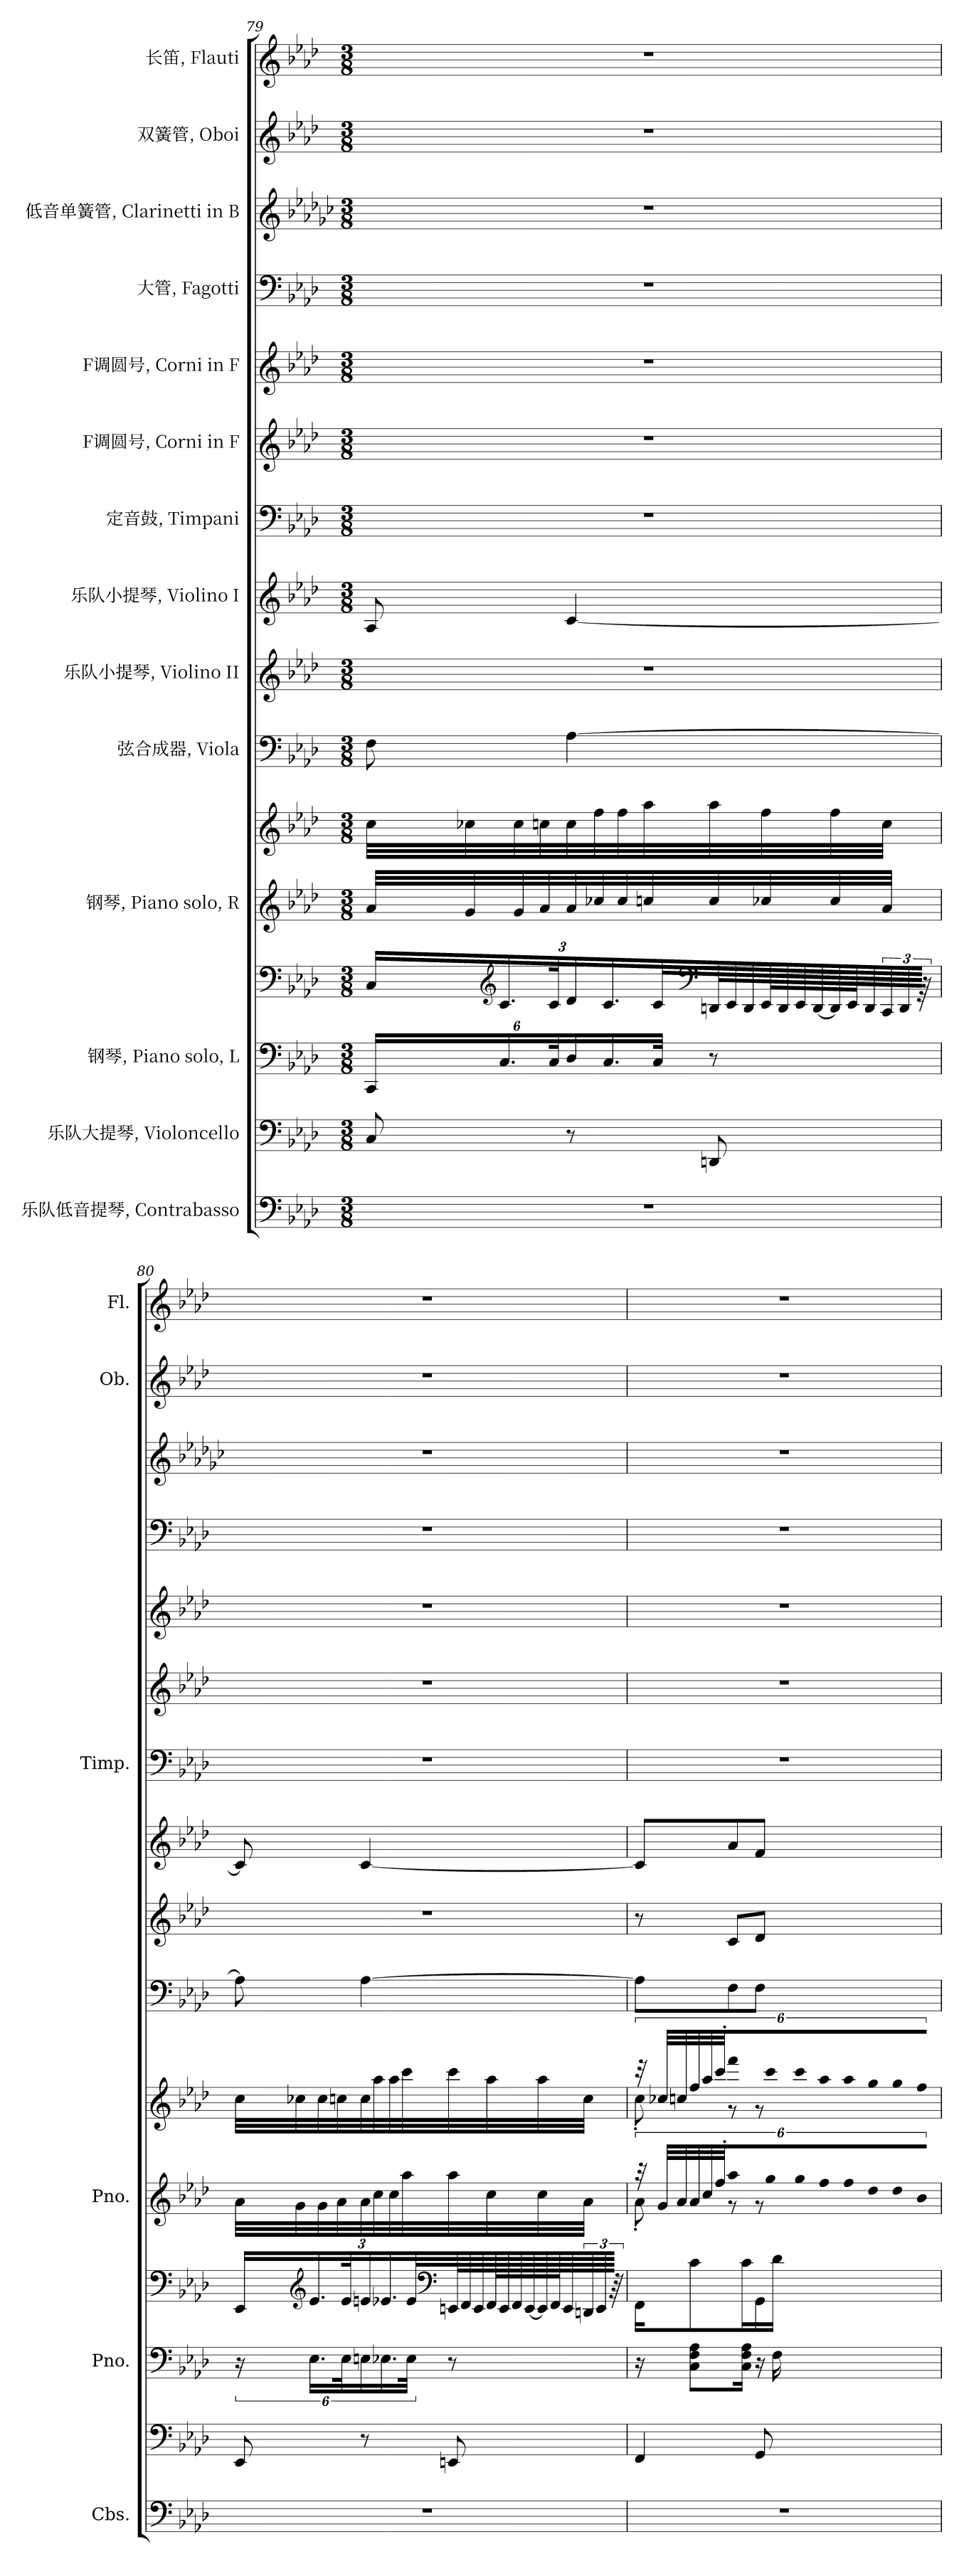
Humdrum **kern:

**kern	**kern	**kern	**kern	**kern	**kern	**kern	**kern	**kern	**kern	**kern	**kern	**kern	**kern	**kern	**kern
*part14	*part13	*part12	*part12	*part11	*part11	*part10	*part9	*part8	*part7	*part6	*part5	*part4	*part3	*part2	*part1
*staff16	*staff15	*staff14	*staff13	*staff12	*staff11	*staff10	*staff9	*staff8	*staff7	*staff6	*staff5	*staff4	*staff3	*staff2	*staff1
*I"乐队低音提琴, Contrabasso	*I"乐队大提琴, Violoncello	*I"钢琴, Piano solo, L	*	*I"钢琴, Piano solo, R	*	*I"弦合成器, Viola	*I"乐队小提琴, Violino II	*I"乐队小提琴, Violino I	*I"定音鼓, Timpani	*I"F调圆号, Corni in F	*I"F调圆号, Corni in F	*I"大管, Fagotti	*I"低音单簧管, Clarinetti in B	*I"双簧管, Oboi	*I"长笛, Flauti
*I'Cbs.	*	*I'Pno.	*	*I'Pno.	*	*	*	*	*I'Timp.	*	*	*	*	*I'Ob.	*I'Fl.
!!LO:PB:g=z
*clefF4	*clefF4	*clefF4	*clefF4	*clefG2	*clefG2	*clefF4	*clefG2	*clefG2	*clefF4	*clefG2	*clefG2	*clefF4	*clefG2	*clefG2	*clefG2
*ITrd7c12	*	*	*	*	*	*	*	*	*	*ITrd4c7	*ITrd4c7	*	*ITrd8c14	*	*
*k[b-e-a-d-]	*k[b-e-a-d-]	*k[b-e-a-d-]	*k[b-e-a-d-]	*k[b-e-a-d-]	*k[b-e-a-d-]	*k[b-e-a-d-]	*k[b-e-a-d-]	*k[b-e-a-d-]	*k[b-e-a-d-]	*k[b-e-a-d-g-]	*k[b-e-a-d-g-]	*k[b-e-a-d-]	*k[b-e-a-d-g-c-]	*k[b-e-a-d-]	*k[b-e-a-d-]
*M3/8	*M3/8	*M3/8	*M3/8	*M3/8	*M3/8	*M3/8	*M3/8	*M3/8	*M3/8	*M3/8	*M3/8	*M3/8	*M3/8	*M3/8	*M3/8
*MM21	*MM21	*MM21	*MM21	*MM21	*MM21	*MM21	*MM21	*MM21	*MM21	*MM21	*MM21	*MM21	*MM21	*MM21	*MM21
*	*	*Xbrackettup	*Xbrackettup	*	*	*	*	*	*	*	*	*	*	*	*
=79	=79	=79	=79	=79	=79	=79	=79	=79	=79	=79	=79	=79	=79	=79	=79
4.r	8C/	24CC/LL	24C/LL	32a-/LLL	32cc\LLL	8F\	4.r	8A-/	4.r	4.r	4.r	4.r	4.r	4.r	4.r
.	.	.	.	32g/	32cc-X\	.	.	.	.	.	.	.	.	.	.
*	*	*	*clefG2	*	*	*	*	*	*	*	*	*	*	*	*
.	.	24.C/	24.c/	.	.	.	.	.	.	.	.	.	.	.	.
.	.	.	.	32g/	32cc-\	.	.	.	.	.	.	.	.	.	.
.	.	.	.	32a-/	32ccn\	.	.	.	.	.	.	.	.	.	.
.	.	48C/K	48c/K	.	.	.	.	.	.	.	.	.	.	.	.
.	8r	24D-/	24d-/	32a-/	32cc\	[4A-\	.	[4c/	.	.	.	.	.	.	.
.	.	.	.	32cc-X/	32ff\	.	.	.	.	.	.	.	.	.	.
.	.	24.C/	24.c/	.	.	.	.	.	.	.	.	.	.	.	.
.	.	.	.	32cc-/	32ff\	.	.	.	.	.	.	.	.	.	.
.	.	.	.	32ccn/	32aa-\	.	.	.	.	.	.	.	.	.	.
.	.	48C/JJk	48c/L	.	.	.	.	.	.	.	.	.	.	.	.
*	*	*	*clefF4	*	*	*	*	*	*	*	*	*	*	*	*
.	8DDn/	8r	96DDn/L	32cc/	32aa-\	.	.	.	.	.	.	.	.	.	.
.	.	.	96EE-/	.	.	.	.	.	.	.	.	.	.	.	.
.	.	.	96DD/	.	.	.	.	.	.	.	.	.	.	.	.
.	.	.	128EE-/L	32cc-X/	32ff\	.	.	.	.	.	.	.	.	.	.
.	.	.	128DD/	.	.	.	.	.	.	.	.	.	.	.	.
.	.	.	128EE-/	.	.	.	.	.	.	.	.	.	.	.	.
.	.	.	[128DD/	.	.	.	.	.	.	.	.	.	.	.	.
.	.	.	128DD/]	32cc-/	32ff\	.	.	.	.	.	.	.	.	.	.
.	.	.	128EE-/J	.	.	.	.	.	.	.	.	.	.	.	.
.	.	.	64DD/	.	.	.	.	.	.	.	.	.	.	.	.
*	*	*	*brackettup	*	*	*	*	*	*	*	*	*	*	*	*
.	.	.	96CC/	32a-/JJJ	32cc\JJJ	.	.	.	.	.	.	.	.	.	.
.	.	.	96DD/JJJJ	.	.	.	.	.	.	.	.	.	.	.	.
.	.	.	96r	.	.	.	.	.	.	.	.	.	.	.	.
!!LO:PB:g=z
=80	=80	=80	=80	=80	=80	=80	=80	=80	=80	=80	=80	=80	=80	=80	=80
*	*	*brackettup	*Xbrackettup	*	*	*	*	*	*	*	*	*	*	*	*
*	*	*	*	*	*	*	*	*	*	*	*	*	*	*	*MM24
4.r	8EE-/	24r	24EE-/LL	32a-\LLL	32cc\LLL	8A-\]	4.r	8c/]	4.r	4.r	4.r	4.r	4.r	4.r	4.r
.	.	.	.	32g\	32cc-X\	.	.	.	.	.	.	.	.	.	.
*	*	*	*clefG2	*	*	*	*	*	*	*	*	*	*	*	*
.	.	24.E-\LL	24.e-/	.	.	.	.	.	.	.	.	.	.	.	.
.	.	.	.	32g\	32cc-\	.	.	.	.	.	.	.	.	.	.
.	.	.	.	32a-\	32ccn\	.	.	.	.	.	.	.	.	.	.
.	.	48E-\K	48e-/K	.	.	.	.	.	.	.	.	.	.	.	.
*	*	*Xbrackettup	*	*	*	*	*	*	*	*	*	*	*	*	*
.	8r	24En\	24en/	32a-\	32cc\	[4A-\	.	[4c/	.	.	.	.	.	.	.
.	.	.	.	32cc\	32aa-\	.	.	.	.	.	.	.	.	.	.
.	.	24.E-X\	24.e-X/	.	.	.	.	.	.	.	.	.	.	.	.
.	.	.	.	32cc\	32aa-\	.	.	.	.	.	.	.	.	.	.
.	.	.	.	32aa-\	32ccc\	.	.	.	.	.	.	.	.	.	.
.	.	48E-\JJk	48e-/L	.	.	.	.	.	.	.	.	.	.	.	.
*	*	*	*clefF4	*	*	*	*	*	*	*	*	*	*	*	*
.	8EEn/	8r	96EEn/L	32aa-\	32ccc\	.	.	.	.	.	.	.	.	.	.
.	.	.	96FF/	.	.	.	.	.	.	.	.	.	.	.	.
.	.	.	96EE/	.	.	.	.	.	.	.	.	.	.	.	.
.	.	.	128FF/L	32cc\	32aa-\	.	.	.	.	.	.	.	.	.	.
.	.	.	128EE/	.	.	.	.	.	.	.	.	.	.	.	.
.	.	.	128FF/	.	.	.	.	.	.	.	.	.	.	.	.
.	.	.	[128EE/	.	.	.	.	.	.	.	.	.	.	.	.
.	.	.	128EE/]	32cc\	32aa-\	.	.	.	.	.	.	.	.	.	.
.	.	.	128FF/J	.	.	.	.	.	.	.	.	.	.	.	.
.	.	.	64EE/	.	.	.	.	.	.	.	.	.	.	.	.
*	*	*	*brackettup	*	*	*	*	*	*	*	*	*	*	*	*
.	.	.	96DDn/	32a-\JJJ	32cc\JJJ	.	.	.	.	.	.	.	.	.	.
.	.	.	96EE/JJJJ	.	.	.	.	.	.	.	.	.	.	.	.
.	.	.	96r	.	.	.	.	.	.	.	.	.	.	.	.
!!LO:PB:g=z
=81	=81	=81	=81	=81	=81	=81	=81	=81	=81	=81	=81	=81	=81	=81	=81
*	*	*	*	*	*	*	*	*	*	*	*	*	*	*	*MM20
*	*	*	*	*^	*^	*	*	*	*	*	*	*	*	*	*
4.r	4FF/	16r	16FF\KL	48r	8a-'\	48r	8cc'\	8A-\L]	8r	8c/L]	4.r	4.r	4.r	4.r	4.r	4.r	4.r
.	.	.	.	48g/LLL	.	48cc-X/LLL	.	.	.	.	.	.	.	.	.	.	.
.	.	.	.	48a-/	.	48ccn/	.	.	.	.	.	.	.	.	.	.	.
*	*	*	*	*Xbrackettup	*	*Xbrackettup	*	*	*	*	*	*	*	*	*	*	*
.	.	8C\ 8F\ 8A-\L	8c\	48a-/	.	48ff/	.	.	.	.	.	.	.	.	.	.	.
.	.	.	.	48cc/	.	48aa-/	.	.	.	.	.	.	.	.	.	.	.
.	.	.	.	48ff'/	.	48ccc'/	.	.	.	.	.	.	.	.	.	.	.
.	.	.	.	32aa-/	8r	32fff/	8r	8F\	8c/L	8a-/	.	.	.	.	.	.	.
.	.	.	.	32gg/	.	32ccc/	.	.	.	.	.	.	.	.	.	.	.
.	.	16C\ 16F\ 16A-\Jk	16c\L	32gg/	.	32ccc/	.	.	.	.	.	.	.	.	.	.	.
.	.	.	.	32ff/	.	32aa-/	.	.	.	.	.	.	.	.	.	.	.
.	8GG/	16r	16GG\	32ff/	8r	32aa-/	8r	8F\J	8d-/J	8f/J	.	.	.	.	.	.	.
.	.	.	.	32dd-/	.	32gg/	.	.	.	.	.	.	.	.	.	.	.
.	.	16F\	16d-\JJ	32dd-/	.	32gg/	.	.	.	.	.	.	.	.	.	.	.
.	.	.	.	32b-/JJJ	.	32ff/JJJ	.	.	.	.	.	.	.	.	.	.	.
*	*	*	*	*v	*v	*	*	*	*	*	*	*	*	*	*	*	*
*	*	*	*	*	*v	*v	*	*	*	*	*	*	*	*	*	*
=	=	=	=	=	=	=	=	=	=	=	=	=	=	=	=
*-	*-	*-	*-	*-	*-	*-	*-	*-	*-	*-	*-	*-	*-	*-	*-
